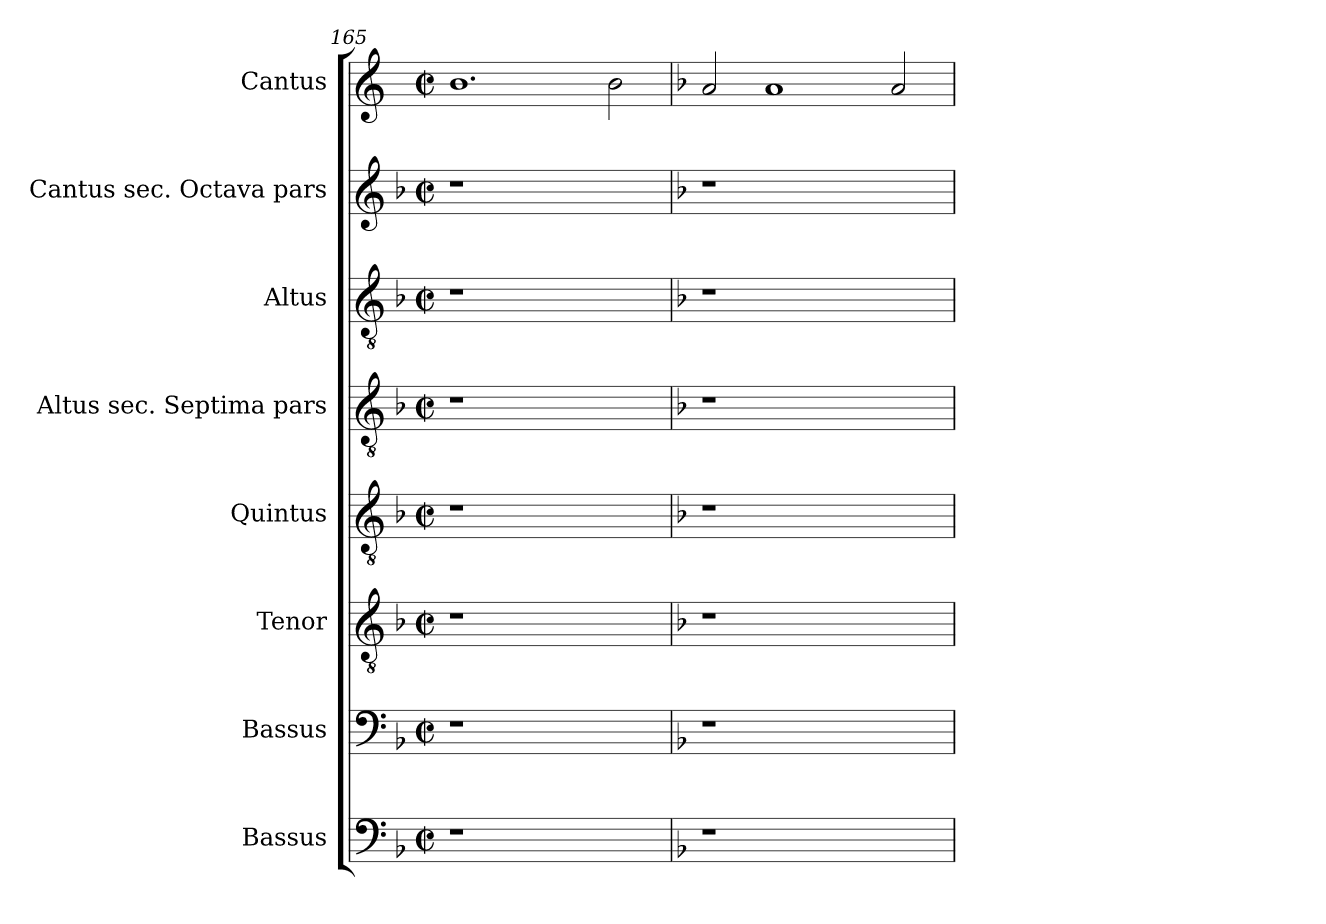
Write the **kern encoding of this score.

**kern	**kern	**kern	**kern	**kern	**kern	**kern	**kern
*part8	*part7	*part6	*part5	*part4	*part3	*part2	*part1
*staff8	*staff7	*staff6	*staff5	*staff4	*staff3	*staff2	*staff1
*I"Bassus	*I"Bassus	*I"Tenor	*I"Quintus	*I"Altus sec. Septima pars	*I"Altus	*I"Cantus sec. Octava pars	*I"Cantus
*	*I'Bassus	*I'Tenor	*I'Quintus	*	*I'Altus	*	*I'Cantus
*clefF4	*clefF4	*clefGv2	*clefGv2	*clefGv2	*clefGv2	*clefG2	*clefG2
*k[b-]	*k[b-]	*k[b-]	*k[b-]	*k[b-]	*k[b-]	*k[b-]	*k[]
*F:	*F:	*F:	*F:	*F:	*F:	*F:	*C:
*M2/2	*M2/2	*M2/2	*M2/2	*M2/2	*M2/2	*M2/2	*M2/2
*met(c|)	*met(c|)	*met(c|)	*met(c|)	*met(c|)	*met(c|)	*met(c|)	*met(c|)
=165	=165	=165	=165	=165	=165	=165	=165
1r	1r	1r	1r	1r	1r	1r	1.b
1ryy	1ryy	1ryy	1ryy	1ryy	1ryy	1ryy	.
.	.	.	.	.	.	.	2b\
!!LO:LB:g=z
=166	=166	=166	=166	=166	=166	=166	=166
*	*	*	*	*	*	*	*k[b-]
*	*	*	*	*	*	*	*F:
1r	1r	1r	1r	1r	1r	1r	2a/
.	.	.	.	.	.	.	1a
1ryy	1ryy	1ryy	1ryy	1ryy	1ryy	1ryy	.
.	.	.	.	.	.	.	2a/
=	=	=	=	=	=	=	=
*-	*-	*-	*-	*-	*-	*-	*-
